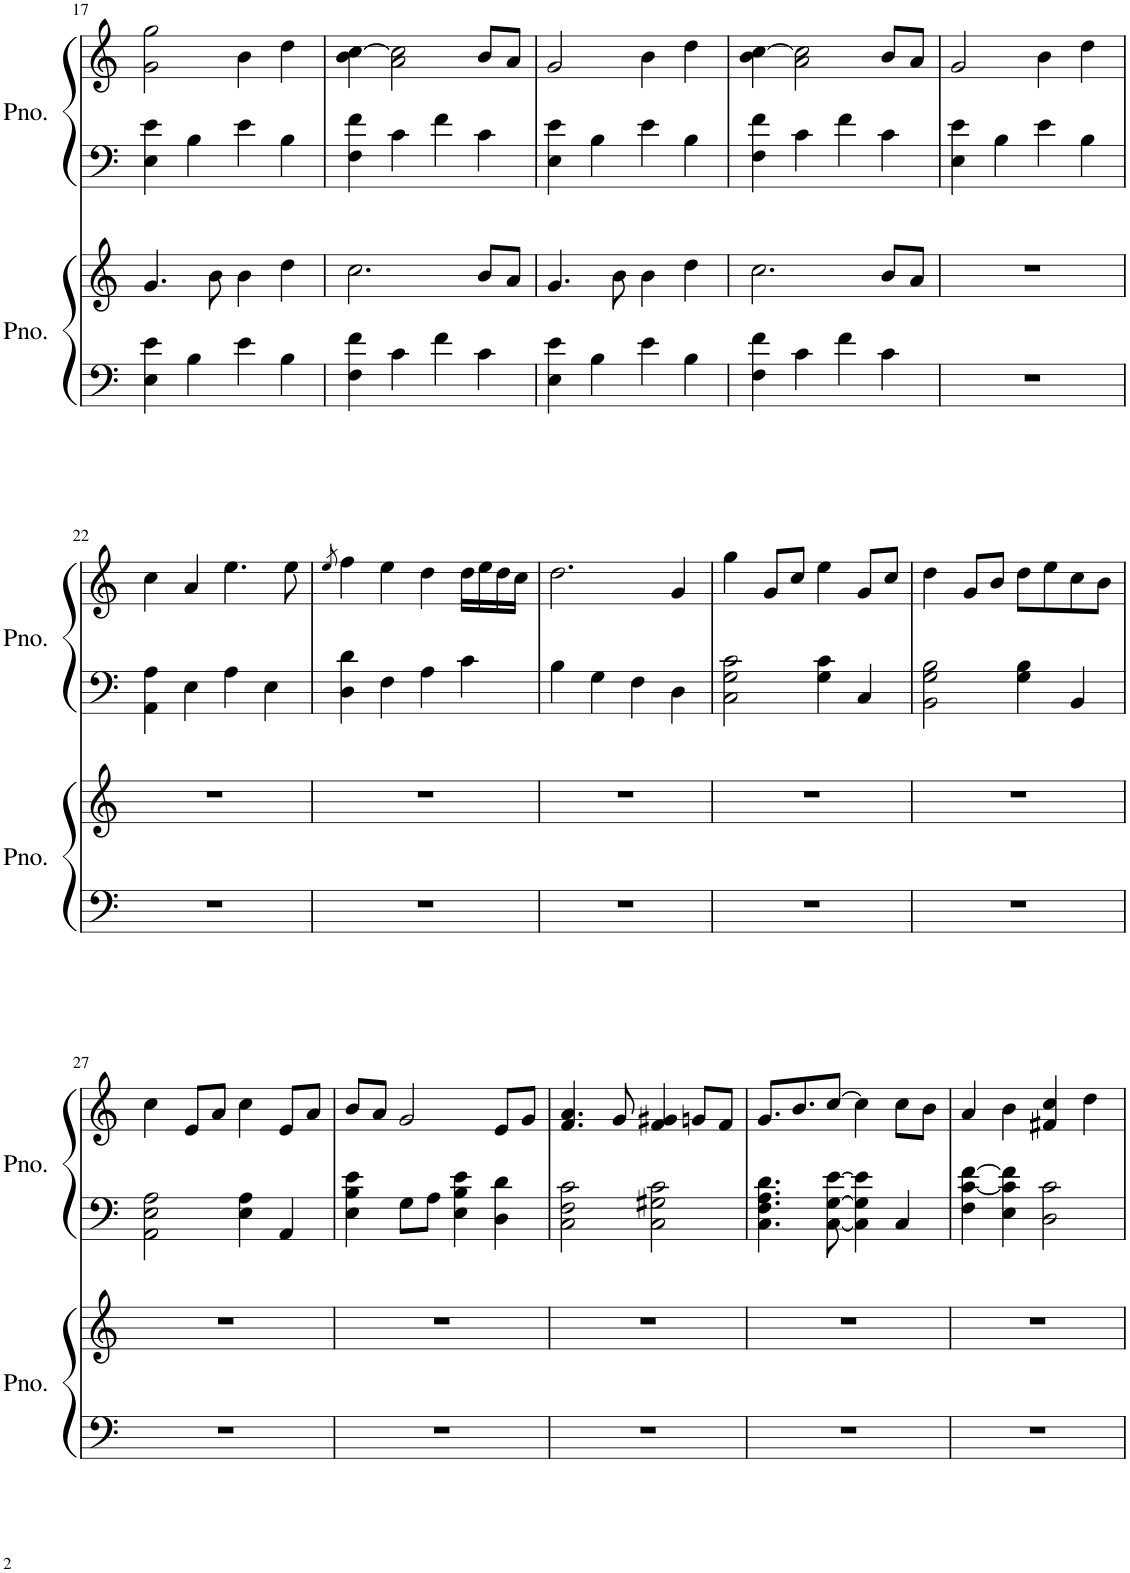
**kern	**kern	**kern	**kern
*part2	*part2	*part1	*part1
*staff4	*staff3	*staff2	*staff1
*I"Piano	*	*I"Piano	*
*I'Pno.	*	*I'Pno.	*
!!LO:PB:g=z
*clefF4	*clefG2	*clefF4	*clefG2
*k[]	*k[]	*k[]	*k[]
*M4/4	*M4/4	*M4/4	*M4/4
=17	=17	=17	=17
4E\ 4e\	4.g/	4E\ 4e\	2g\ 2gg\
4B\	.	4B\	.
.	8b\	.	.
4e\	4b\	4e\	4b\
4B\	4dd\	4B\	4dd\
=18	=18	=18	=18
4F\ 4f\	2.cc\	4F\ 4f\	4b\ [4cc\
4c\	.	4c\	2a\ 2cc\]
4f\	.	4f\	.
4c\	8b/L	4c\	8b/L
.	8a/J	.	8a/J
=19	=19	=19	=19
4E\ 4e\	4.g/	4E\ 4e\	2g/
4B\	.	4B\	.
.	8b\	.	.
4e\	4b\	4e\	4b\
4B\	4dd\	4B\	4dd\
=20	=20	=20	=20
4F\ 4f\	2.cc\	4F\ 4f\	4b\ [4cc\
4c\	.	4c\	2a\ 2cc\]
4f\	.	4f\	.
4c\	8b/L	4c\	8b/L
.	8a/J	.	8a/J
=21	=21	=21	=21
1r	1r	4E\ 4e\	2g/
.	.	4B\	.
.	.	4e\	4b\
.	.	4B\	4dd\
!!LO:LB:g=z
=22	=22	=22	=22
1r	1r	4AA\ 4A\	4cc\
.	.	4E\	4a/
.	.	4A\	4.ee\
.	.	4E\	.
.	.	.	8ee\
=23	=23	=23	=23
.	.	.	8qee/
1r	1r	4D\ 4d\	4ff\
.	.	4F\	4ee\
.	.	4A\	4dd\
.	.	4c\	16dd\LL
.	.	.	16ee\
.	.	.	16dd\
.	.	.	16cc\JJ
=24	=24	=24	=24
1r	1r	4B\	2.dd\
.	.	4G\	.
.	.	4F\	.
.	.	4D\	4g/
=25	=25	=25	=25
1r	1r	2C\ 2G\ 2c\	4gg\
.	.	.	8g/L
.	.	.	8cc/J
.	.	4G\ 4c\	4ee\
.	.	4C/	8g/L
.	.	.	8cc/J
=26	=26	=26	=26
1r	1r	2BB\ 2G\ 2B\	4dd\
.	.	.	8g/L
.	.	.	8b/J
.	.	4G\ 4B\	8dd\L
.	.	.	8ee\
.	.	4BB/	8cc\
.	.	.	8b\J
!!LO:LB:g=z
=27	=27	=27	=27
1r	1r	2AA\ 2E\ 2A\	4cc\
.	.	.	8e/L
.	.	.	8a/J
.	.	4E\ 4A\	4cc\
.	.	4AA/	8e/L
.	.	.	8a/J
=28	=28	=28	=28
1r	1r	4E\ 4B\ 4e\	8b/L
.	.	.	8a/J
.	.	8G\L	2g/
.	.	8A\J	.
.	.	4E\ 4B\ 4e\	.
.	.	4D\ 4d\	8e/L
.	.	.	8g/J
=29	=29	=29	=29
1r	1r	2C\ 2F\ 2c\	4.f/ 4.a/
.	.	.	8g/
.	.	2C\ 2G#X\ 2c\	4f/ 4g#X/
.	.	.	8gn/L
.	.	.	8f/J
=30	=30	=30	=30
1r	1r	4.C\ 4.F\ 4.A\ 4.d\	8.g/L
.	.	.	8.b/
.	.	[8C\ [8G\ [8e\	[8cc/J
.	.	4C\] 4G\] 4e\]	4cc\]
.	.	4C/	8cc\L
.	.	.	8b\J
=31	=31	=31	=31
1r	1r	4F\ [4c\ [4f\	4a/
.	.	4E\ 4c\] 4f\]	4b\
.	.	2D\ 2c\	4f#X/ 4cc/
.	.	.	4dd\
=	=	=	=
*-	*-	*-	*-
